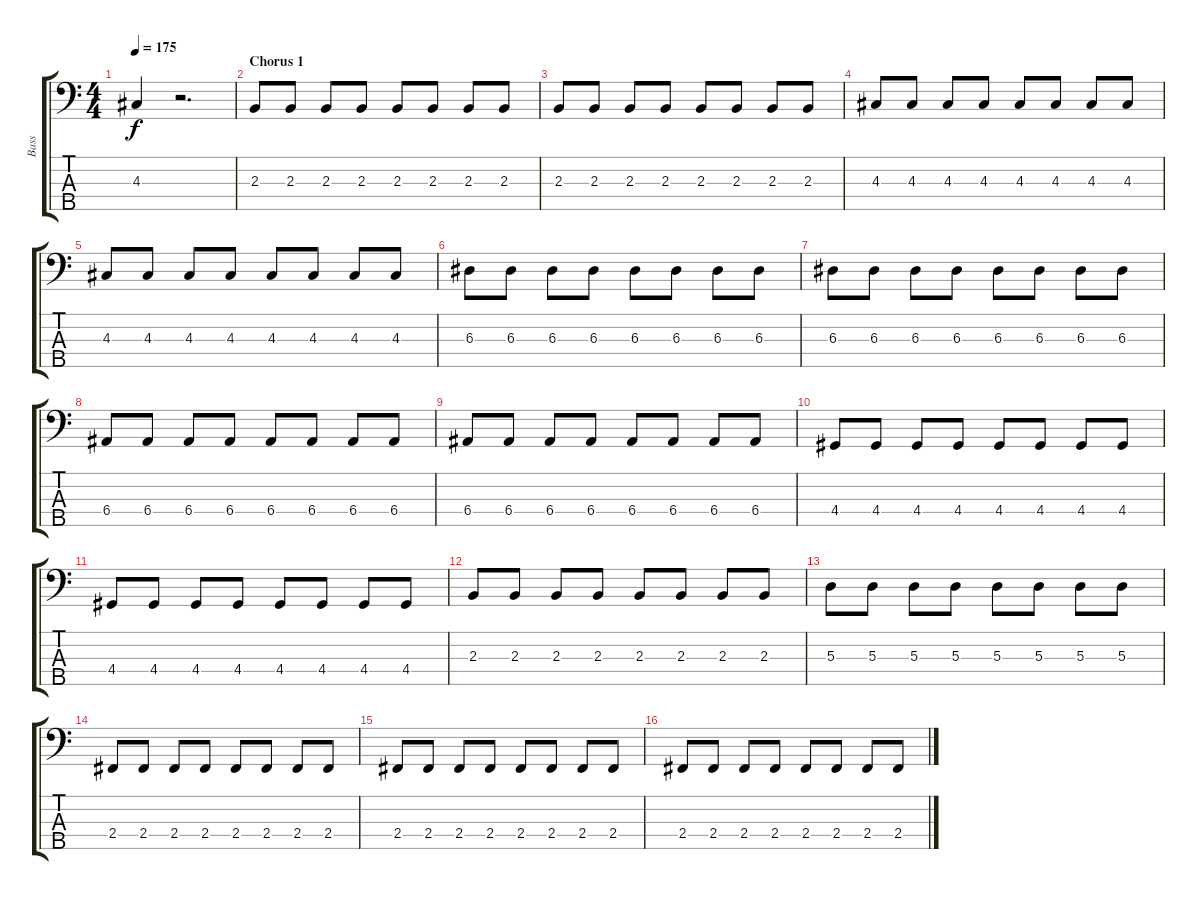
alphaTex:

\track ("Bass" "Bass") {instrument electricbassfinger}
\staff {score tabs}
\tuning (G2 D2 A1 E1 B0) {hide}
\ts (4 4)
\tempo 175
\clef f4
\ks c
4.3.4{dy f} r.2{d} |
\section ("" "Chorus 1")
2.3.8 2.3.8 2.3.8 2.3.8 2.3.8 2.3.8 2.3.8 2.3.8 |
2.3.8 2.3.8 2.3.8 2.3.8 2.3.8 2.3.8 2.3.8 2.3.8 |
4.3.8 4.3.8 4.3.8 4.3.8 4.3.8 4.3.8 4.3.8 4.3.8 |
4.3.8 4.3.8 4.3.8 4.3.8 4.3.8 4.3.8 4.3.8 4.3.8 |
6.3.8 6.3.8 6.3.8 6.3.8 6.3.8 6.3.8 6.3.8 6.3.8 |
6.3.8 6.3.8 6.3.8 6.3.8 6.3.8 6.3.8 6.3.8 6.3.8 |
6.4.8 6.4.8 6.4.8 6.4.8 6.4.8 6.4.8 6.4.8 6.4.8 |
6.4.8 6.4.8 6.4.8 6.4.8 6.4.8 6.4.8 6.4.8 6.4.8 |
4.4.8 4.4.8 4.4.8 4.4.8 4.4.8 4.4.8 4.4.8 4.4.8 |
4.4.8 4.4.8 4.4.8 4.4.8 4.4.8 4.4.8 4.4.8 4.4.8 |
2.3.8 2.3.8 2.3.8 2.3.8 2.3.8 2.3.8 2.3.8 2.3.8 |
5.3.8 5.3.8 5.3.8 5.3.8 5.3.8 5.3.8 5.3.8 5.3.8 |
2.4.8 2.4.8 2.4.8 2.4.8 2.4.8 2.4.8 2.4.8 2.4.8 |
2.4.8 2.4.8 2.4.8 2.4.8 2.4.8 2.4.8 2.4.8 2.4.8 |
2.4.8 2.4.8 2.4.8 2.4.8 2.4.8 2.4.8 2.4.8 2.4.8
